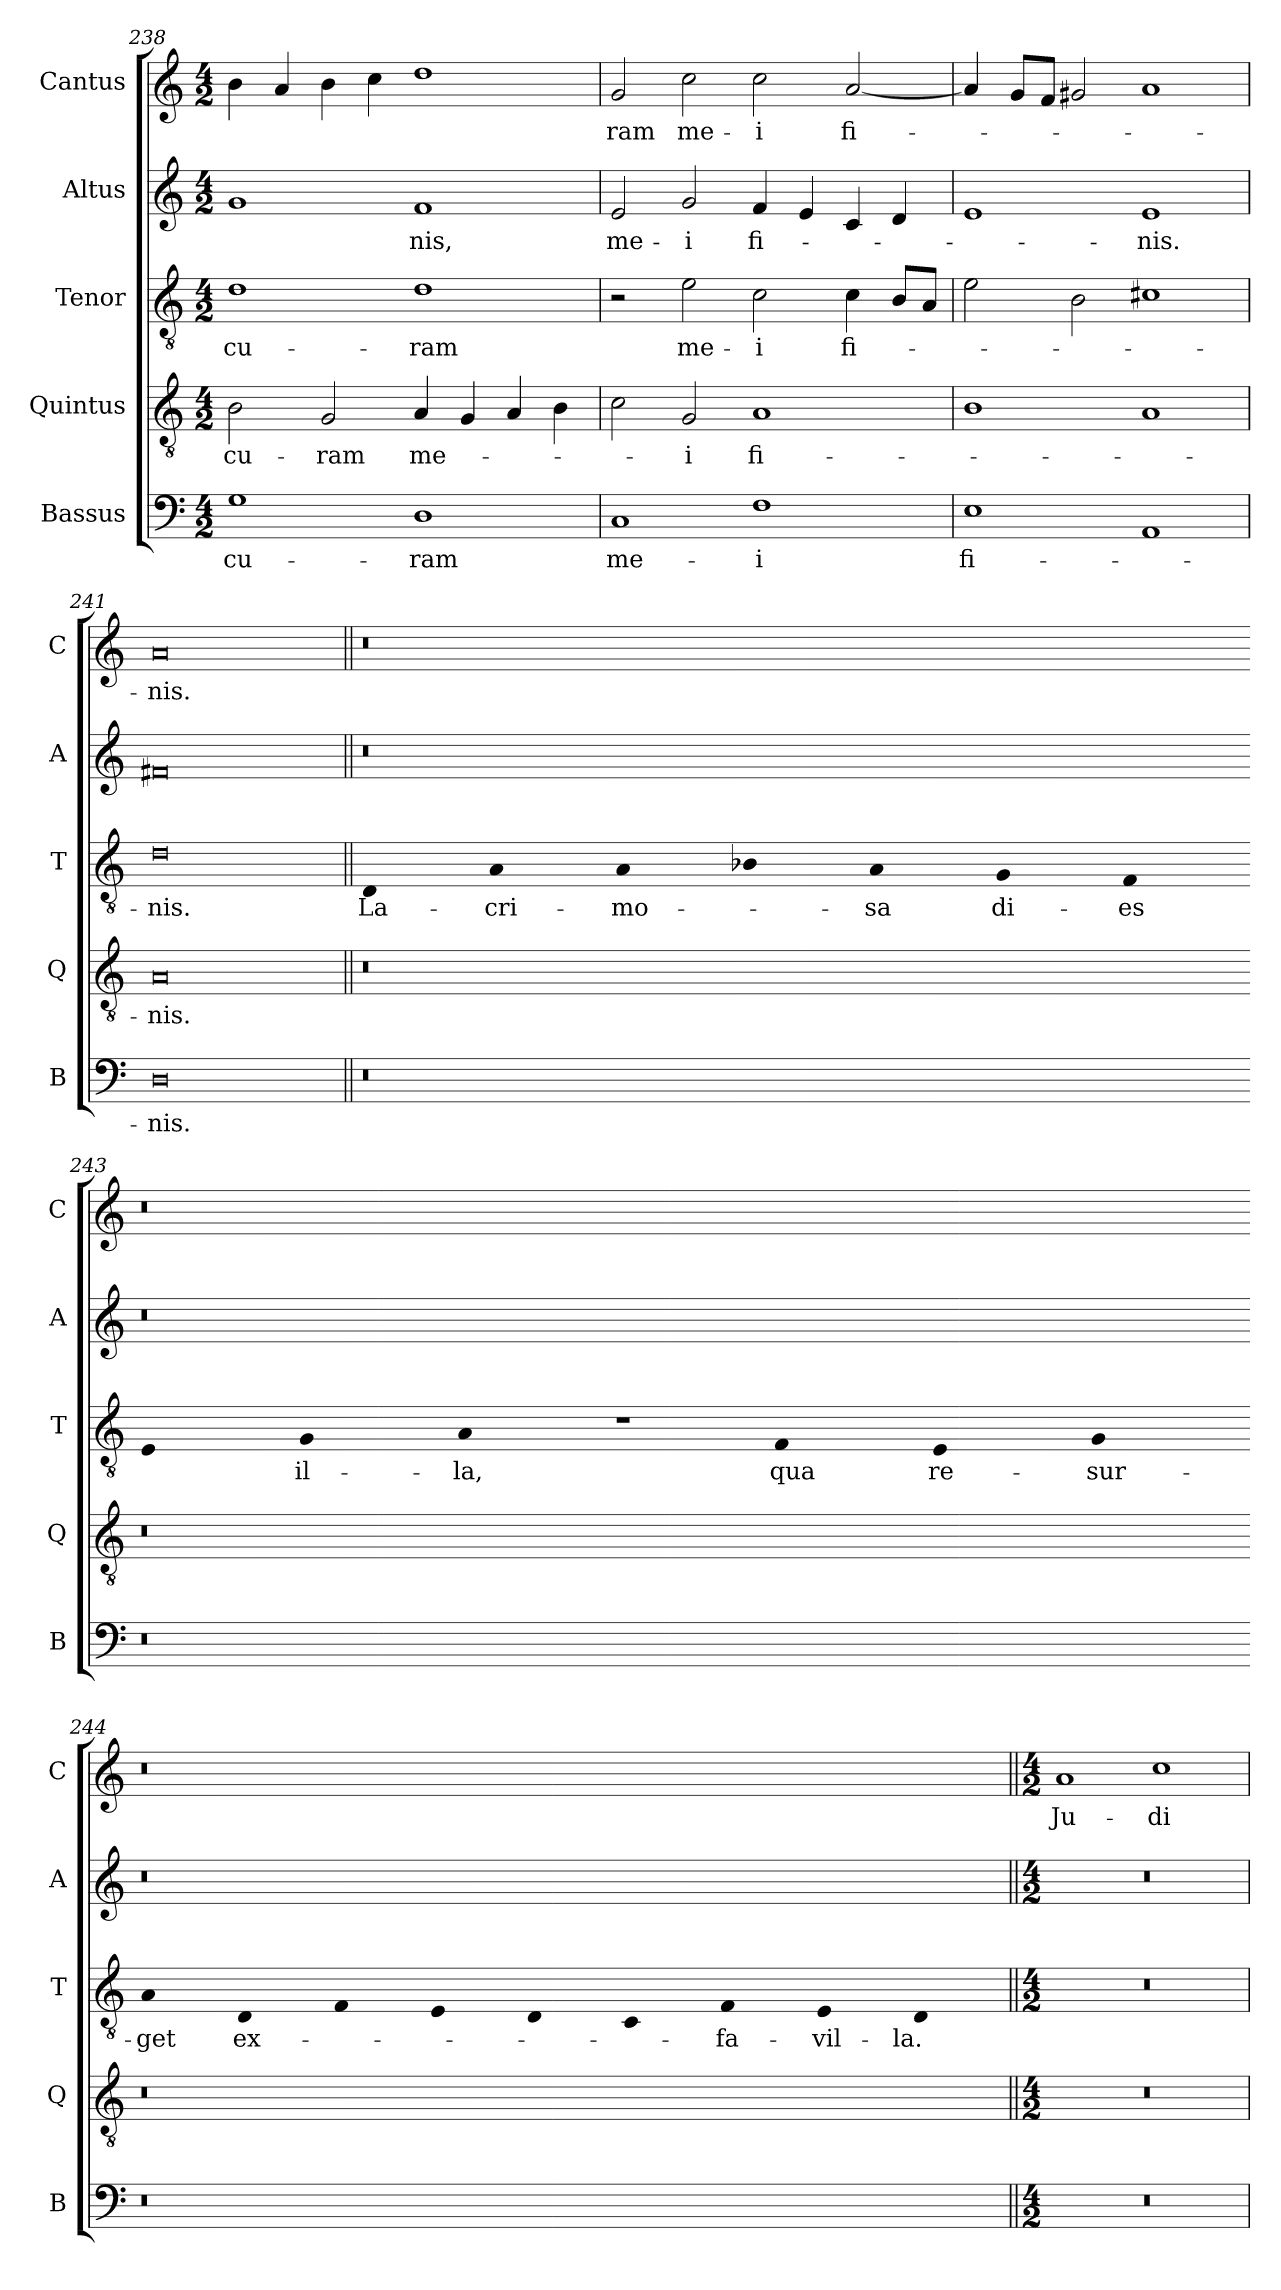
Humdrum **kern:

**kern	**text	**kern	**text	**kern	**text	**kern	**text	**kern	**text
*part5	*part5	*part4	*part4	*part3	*part3	*part2	*part2	*part1	*part1
*staff5	*staff5	*staff4	*staff4	*staff3	*staff3	*staff2	*staff2	*staff1	*staff1
*I"Bassus	*	*I"Quintus	*	*I"Tenor	*	*I"Altus	*	*I"Cantus	*
*I'B	*	*I'Q	*	*I'T	*	*I'A	*	*I'C	*
*clefF4	*	*clefGv2	*	*clefGv2	*	*clefG2	*	*clefG2	*
*k[]	*	*k[]	*	*k[]	*	*k[]	*	*k[]	*
*C:	*	*C:	*	*C:	*	*C:	*	*C:	*
*M4/2	*	*M4/2	*	*M4/2	*	*M4/2	*	*M4/2	*
=238	=238	=238	=238	=238	=238	=238	=238	=238	=238
!	!LO:LY:b	!	!	!	!	!	!	!	!
!	!	!	!LO:LY:b	!	!	!	!	!	!
!	!	!	!	!	!LO:LY:b	!	!	!	!
1G	cu-	2B\	cu-	1d	cu-	1g	.	4b\	.
.	.	.	.	.	.	.	.	4a/	.
!	!	!	!LO:LY:b	!	!	!	!	!	!
.	.	2G/	-ram	.	.	.	.	4b\	.
.	.	.	.	.	.	.	.	4cc\	.
!	!LO:LY:b	!	!	!	!	!	!	!	!
!	!	!	!LO:LY:b	!	!	!	!	!	!
!	!	!	!	!	!LO:LY:b	!	!	!	!
!	!	!	!	!	!	!	!LO:LY:b	!	!
1D	-ram	4A/	me-	1d	-ram	1f	-nis,	1dd	.
.	.	4G/	.	.	.	.	.	.	.
.	.	4A/	.	.	.	.	.	.	.
.	.	4B\	.	.	.	.	.	.	.
=239	=239	=239	=239	=239	=239	=239	=239	=239	=239
!	!LO:LY:b	!	!	!	!	!	!	!	!
!	!	!	!	!	!	!	!LO:LY:b	!	!
!	!	!	!	!	!	!	!	!	!LO:LY:b
1C	me-	2c\	.	2r	.	2e/	me-	2g/	-ram
!	!	!	!LO:LY:b	!	!	!	!	!	!
!	!	!	!	!	!LO:LY:b	!	!	!	!
!	!	!	!	!	!	!	!LO:LY:b	!	!
!	!	!	!	!	!	!	!	!	!LO:LY:b
.	.	2G/	-i	2e\	me-	2g/	-i	2cc\	me-
!	!LO:LY:b	!	!	!	!	!	!	!	!
!	!	!	!LO:LY:b	!	!	!	!	!	!
!	!	!	!	!	!LO:LY:b	!	!	!	!
!	!	!	!	!	!	!	!LO:LY:b	!	!
!	!	!	!	!	!	!	!	!	!LO:LY:b
1F	-i	1A	fi-	2c\	-i	4f/	fi-	2cc\	-i
.	.	.	.	.	.	4e/	.	.	.
!	!	!	!	!	!LO:LY:b	!	!	!	!
!	!	!	!	!	!	!	!	!	!LO:LY:b
.	.	.	.	4c\	fi-	4c/	.	[2a/	fi-
.	.	.	.	8B/L	.	4d/	.	.	.
.	.	.	.	8A/J	.	.	.	.	.
=240	=240	=240	=240	=240	=240	=240	=240	=240	=240
!	!LO:LY:b	!	!	!	!	!	!	!	!
1E	fi-	1B	.	2e\	.	1e	.	4a/]	.
.	.	.	.	.	.	.	.	8g/L	.
.	.	.	.	.	.	.	.	8f/J	.
.	.	.	.	2B\	.	.	.	2g#X/	.
!	!	!	!	!	!	!	!LO:LY:b	!	!
1AA	.	1A	.	1c#X	.	1e	-nis.	1a	.
=241	=241	=241	=241	=241	=241	=241	=241	=241	=241
!	!LO:LY:b	!	!	!	!	!	!	!	!
!	!	!	!LO:LY:b	!	!	!	!	!	!
!	!	!	!	!	!LO:LY:b	!	!	!	!
!	!	!	!	!	!	!	!	!	!LO:LY:b
0D	-nis.	0A	-nis.	0d	-nis.	0f#X	.	0a	-nis.
!!LO:LB:g=z
=242||	=242||	=242||	=242||	=242||	=242||	=242||	=242||	=242||	=242||
!	!	!	!	!LO:N:head=solid	!	!	!	!	!
!	!	!	!	!	!LO:LY:b	!	!	!	!
0r	.	0r	.	1D	La-	0r	.	0r	.
!	!	!	!	!LO:N:head=solid	!	!	!	!	!
!	!	!	!	!	!LO:LY:b	!	!	!	!
.	.	.	.	1A	-cri-	.	.	.	.
!	!	!	!	!LO:N:head=solid	!	!	!	!	!
!	!	!	!	!	!LO:LY:b	!	!	!	!
00ryy	.	00ryy	.	1A	-mo-	00ryy	.	00ryy	.
!	!	!	!	!LO:N:head=solid	!	!	!	!	!
.	.	.	.	1B-X	.	.	.	.	.
!	!	!	!	!LO:N:head=solid	!	!	!	!	!
!	!	!	!	!	!LO:LY:b	!	!	!	!
.	.	.	.	1A	-sa	.	.	.	.
!	!	!	!	!LO:N:head=solid	!	!	!	!	!
!	!	!	!	!	!LO:LY:b	!	!	!	!
.	.	.	.	1G	di-	.	.	.	.
!	!	!	!	!LO:N:head=solid	!	!	!	!	!
!	!	!	!	!	!LO:LY:b	!	!	!	!
1ryy	.	1ryy	.	1F	-es	1ryy	.	1ryy	.
=243-	=243-	=243-	=243-	=243-	=243-	=243-	=243-	=243-	=243-
!	!	!	!	!LO:N:head=solid	!	!	!	!	!
0r	.	0r	.	1E	.	0r	.	0r	.
!	!	!	!	!LO:N:head=solid	!	!	!	!	!
!	!	!	!	!	!LO:LY:b	!	!	!	!
.	.	.	.	1G	il-	.	.	.	.
!	!	!	!	!LO:N:head=solid	!	!	!	!	!
!	!	!	!	!	!LO:LY:b	!	!	!	!
00ryy	.	00ryy	.	1A	-la,	00ryy	.	00ryy	.
.	.	.	.	1r	.	.	.	.	.
!	!	!	!	!LO:N:head=solid	!	!	!	!	!
!	!	!	!	!	!LO:LY:b	!	!	!	!
.	.	.	.	1F	qua	.	.	.	.
!	!	!	!	!LO:N:head=solid	!	!	!	!	!
!	!	!	!	!	!LO:LY:b	!	!	!	!
.	.	.	.	1E	re-	.	.	.	.
!	!	!	!	!LO:N:head=solid	!	!	!	!	!
!	!	!	!	!	!LO:LY:b	!	!	!	!
1ryy	.	1ryy	.	1G	-sur-	1ryy	.	1ryy	.
=244-	=244-	=244-	=244-	=244-	=244-	=244-	=244-	=244-	=244-
!	!	!	!	!LO:N:head=solid	!	!	!	!	!
!	!	!	!	!	!LO:LY:b	!	!	!	!
0r	.	0r	.	1A	-get	0r	.	0r	.
!	!	!	!	!LO:N:head=solid	!	!	!	!	!
!	!	!	!	!	!LO:LY:b	!	!	!	!
.	.	.	.	1D	ex-	.	.	.	.
!	!	!	!	!LO:N:head=solid	!	!	!	!	!
1%7ryy	.	1%7ryy	.	1F	.	1%7ryy	.	1%7ryy	.
!	!	!	!	!LO:N:head=solid	!	!	!	!	!
.	.	.	.	1E	.	.	.	.	.
!	!	!	!	!LO:N:head=solid	!	!	!	!	!
.	.	.	.	1D	.	.	.	.	.
!	!	!	!	!LO:N:head=solid	!	!	!	!	!
.	.	.	.	1C	.	.	.	.	.
!	!	!	!	!LO:N:head=solid	!	!	!	!	!
!	!	!	!	!	!LO:LY:b	!	!	!	!
.	.	.	.	1F	-fa-	.	.	.	.
!	!	!	!	!LO:N:head=solid	!	!	!	!	!
!	!	!	!	!	!LO:LY:b	!	!	!	!
.	.	.	.	1E	-vil-	.	.	.	.
!	!	!	!	!LO:N:head=solid	!	!	!	!	!
!	!	!	!	!	!LO:LY:b	!	!	!	!
.	.	.	.	1D	-la.	.	.	.	.
!!LO:PB:g=z
=245||	=245||	=245||	=245||	=245||	=245||	=245||	=245||	=245||	=245||
*M4/2	*	*M4/2	*	*M4/2	*	*M4/2	*	*M4/2	*
!	!	!	!	!	!	!	!	!	!LO:LY:b
0r	.	0r	.	0r	.	0r	.	1a	Ju-
!	!	!	!	!	!	!	!	!	!LO:LY:b
.	.	.	.	.	.	.	.	1cc	-di-
=	=	=	=	=	=	=	=	=	=
*-	*-	*-	*-	*-	*-	*-	*-	*-	*-
